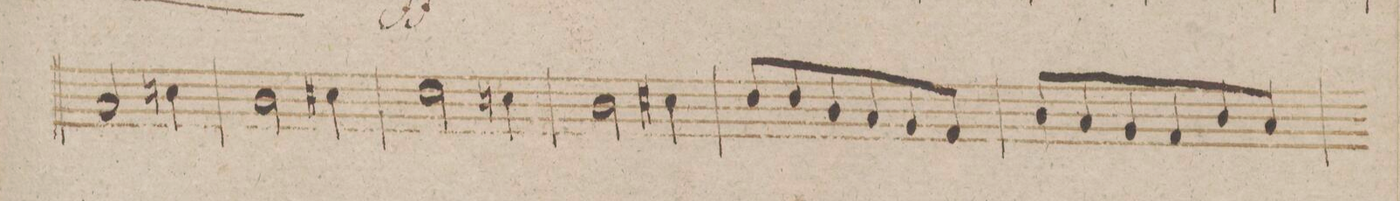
**kern	**dynam
*I"Clarinetto 2do in B.	*
*clefG2	*
*k[b-]	*
*met(c|)	*
*M3/4	*
2g/	.
4b-\	.
=172	=172
2a\	.
4bX\	.
=173	=173
2cc\	.
4b-X\	.
=174	=174
2a\	.
4bX\	.
=175	=175
8cc/L	.
8cc/	.
8a/	.
8g/	.
8f/	.
8e/J	.
=176	=176
8a/L	.
8g/	.
8f/	.
8e/	.
8a/	.
8g/J	.
=177	=177
*-	*-
